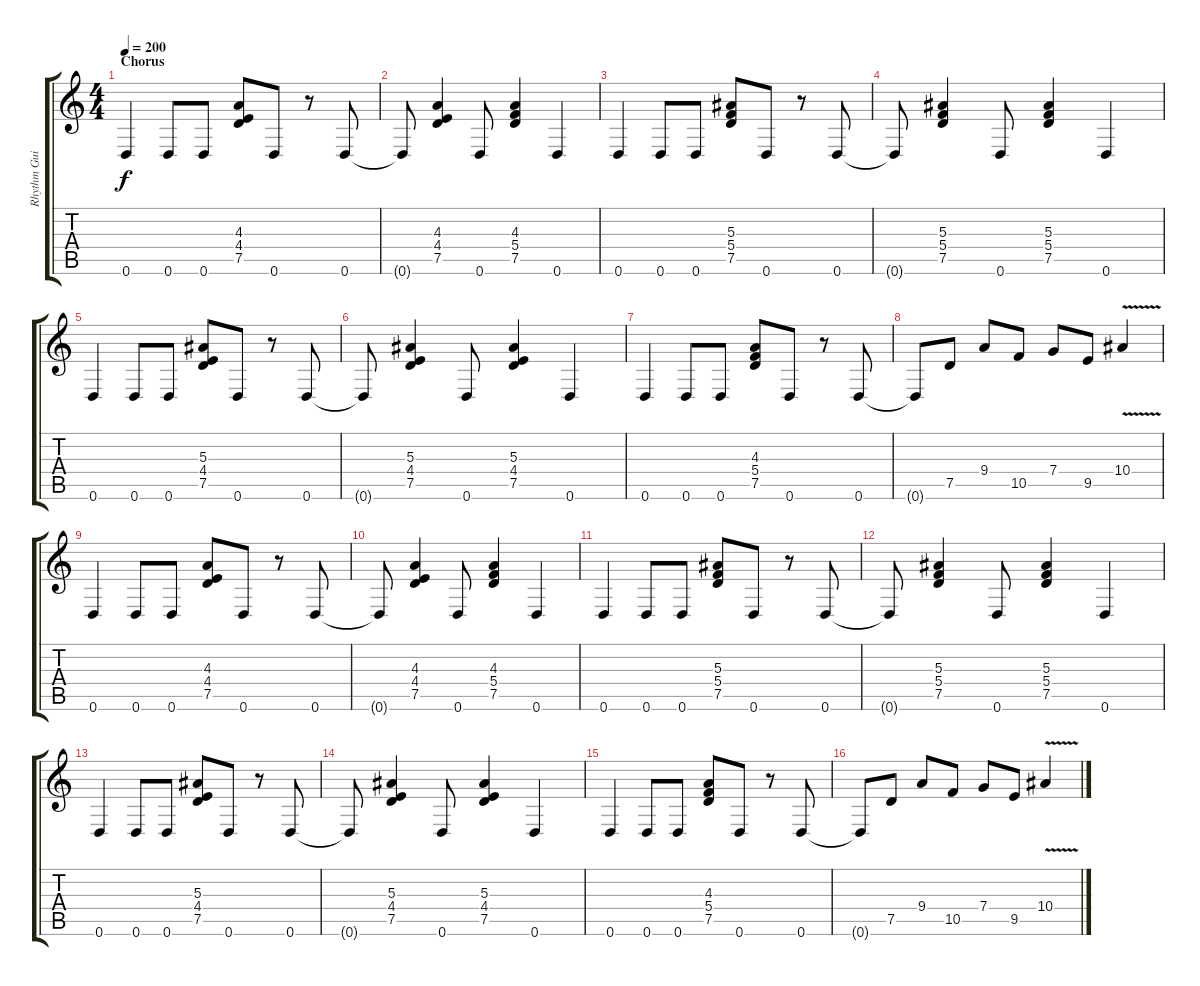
\track ("Rhythm Guitar 2" "Rhythm Gui") {instrument distortionguitar}
\staff {score tabs}
\tuning (D4 A3 F3 C3 G2 D2) {hide}
\ts (4 4)
\section ("" "Chorus")
\tempo 200
\clef g2
\ks c
0.6.4{dy f} 0.6.8 0.6.8 (4.3 4.4 7.5).8 0.6.8 r.8 0.6.8 |
0.6{t}.8 (4.3 4.4 7.5).4 0.6.8 (4.3 5.4 7.5).4 0.6.4 |
0.6.4 0.6.8 0.6.8 (5.3 5.4 7.5).8 0.6.8 r.8 0.6.8 |
0.6{t}.8 (5.3 5.4 7.5).4 0.6.8 (5.3 5.4 7.5).4 0.6.4 |
0.6.4 0.6.8 0.6.8 (5.3 4.4 7.5).8 0.6.8 r.8 0.6.8 |
0.6{t}.8 (5.3 4.4 7.5).4 0.6.8 (5.3 4.4 7.5).4 0.6.4 |
0.6.4 0.6.8 0.6.8 (4.3 5.4 7.5).8 0.6.8 r.8 0.6.8 |
0.6{t}.8 7.5.8 9.4.8 10.5.8 7.4.8 9.5.8 10.4{v}.4 |
0.6.4 0.6.8 0.6.8 (4.3 4.4 7.5).8 0.6.8 r.8 0.6.8 |
0.6{t}.8 (4.3 4.4 7.5).4 0.6.8 (4.3 5.4 7.5).4 0.6.4 |
0.6.4 0.6.8 0.6.8 (5.3 5.4 7.5).8 0.6.8 r.8 0.6.8 |
0.6{t}.8 (5.3 5.4 7.5).4 0.6.8 (5.3 5.4 7.5).4 0.6.4 |
0.6.4 0.6.8 0.6.8 (5.3 4.4 7.5).8 0.6.8 r.8 0.6.8 |
0.6{t}.8 (5.3 4.4 7.5).4 0.6.8 (5.3 4.4 7.5).4 0.6.4 |
0.6.4 0.6.8 0.6.8 (4.3 5.4 7.5).8 0.6.8 r.8 0.6.8 |
0.6{t}.8 7.5.8 9.4.8 10.5.8 7.4.8 9.5.8 10.4{v}.4
